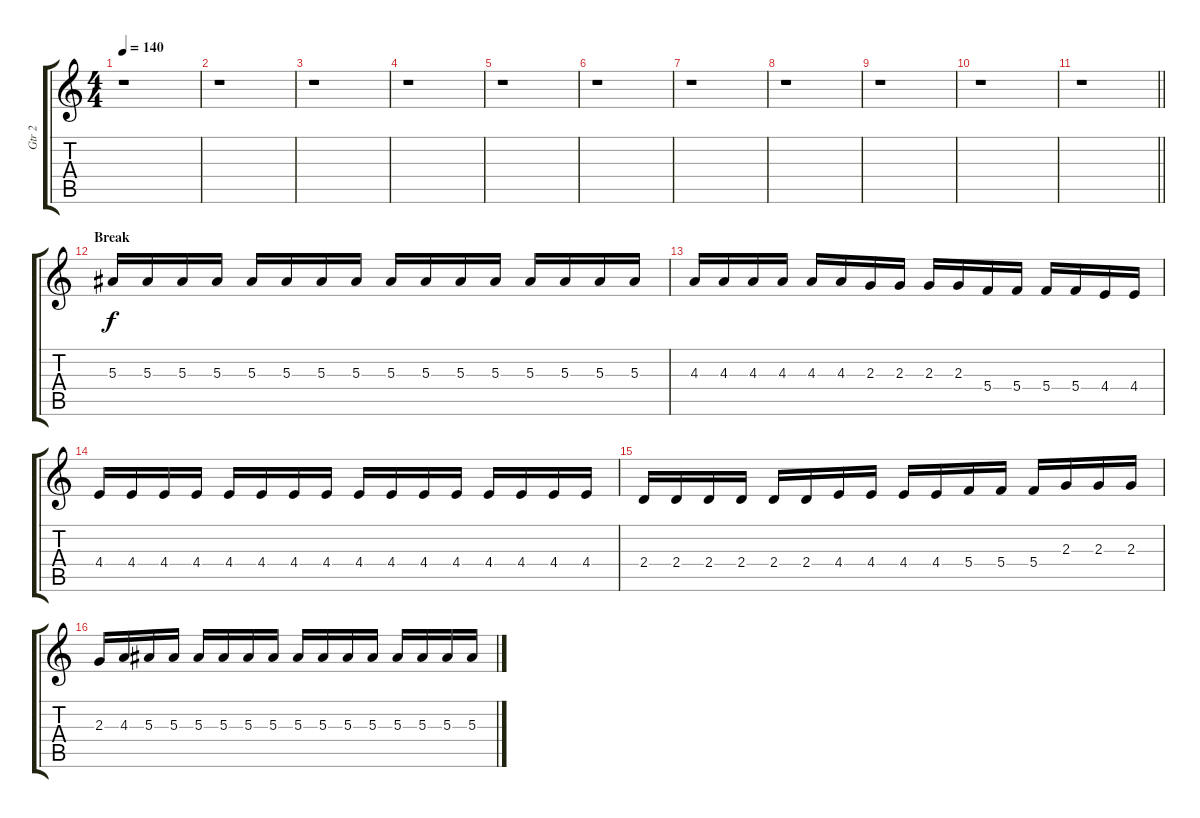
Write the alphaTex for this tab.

\track ("Gtr 2" "Gtr 2") {instrument distortionguitar}
\staff {score tabs}
\tuning (D4 A3 F3 C3 G2 D2) {hide}
\ts (4 4)
\tempo 140
\clef g2
\ks c
r.1{dy f} |
r.1 |
r.1 |
r.1 |
r.1 |
r.1 |
r.1 |
r.1 |
r.1 |
r.1 |
\barLineRight lightlight
r.1 |
\section ("" "Break")
5.3.16 5.3.16 5.3.16 5.3.16 5.3.16 5.3.16 5.3.16 5.3.16 5.3.16 5.3.16 5.3.16 5.3.16 5.3.16 5.3.16 5.3.16 5.3.16 |
4.3.16 4.3.16 4.3.16 4.3.16 4.3.16 4.3.16 2.3.16 2.3.16 2.3.16 2.3.16 5.4.16 5.4.16 5.4.16 5.4.16 4.4.16 4.4.16 |
4.4.16 4.4.16 4.4.16 4.4.16 4.4.16 4.4.16 4.4.16 4.4.16 4.4.16 4.4.16 4.4.16 4.4.16 4.4.16 4.4.16 4.4.16 4.4.16 |
2.4.16 2.4.16 2.4.16 2.4.16 2.4.16 2.4.16 4.4.16 4.4.16 4.4.16 4.4.16 5.4.16 5.4.16 5.4.16 2.3.16 2.3.16 2.3.16 |
2.3.16 4.3.16 5.3.16 5.3.16 5.3.16 5.3.16 5.3.16 5.3.16 5.3.16 5.3.16 5.3.16 5.3.16 5.3.16 5.3.16 5.3.16 5.3.16
